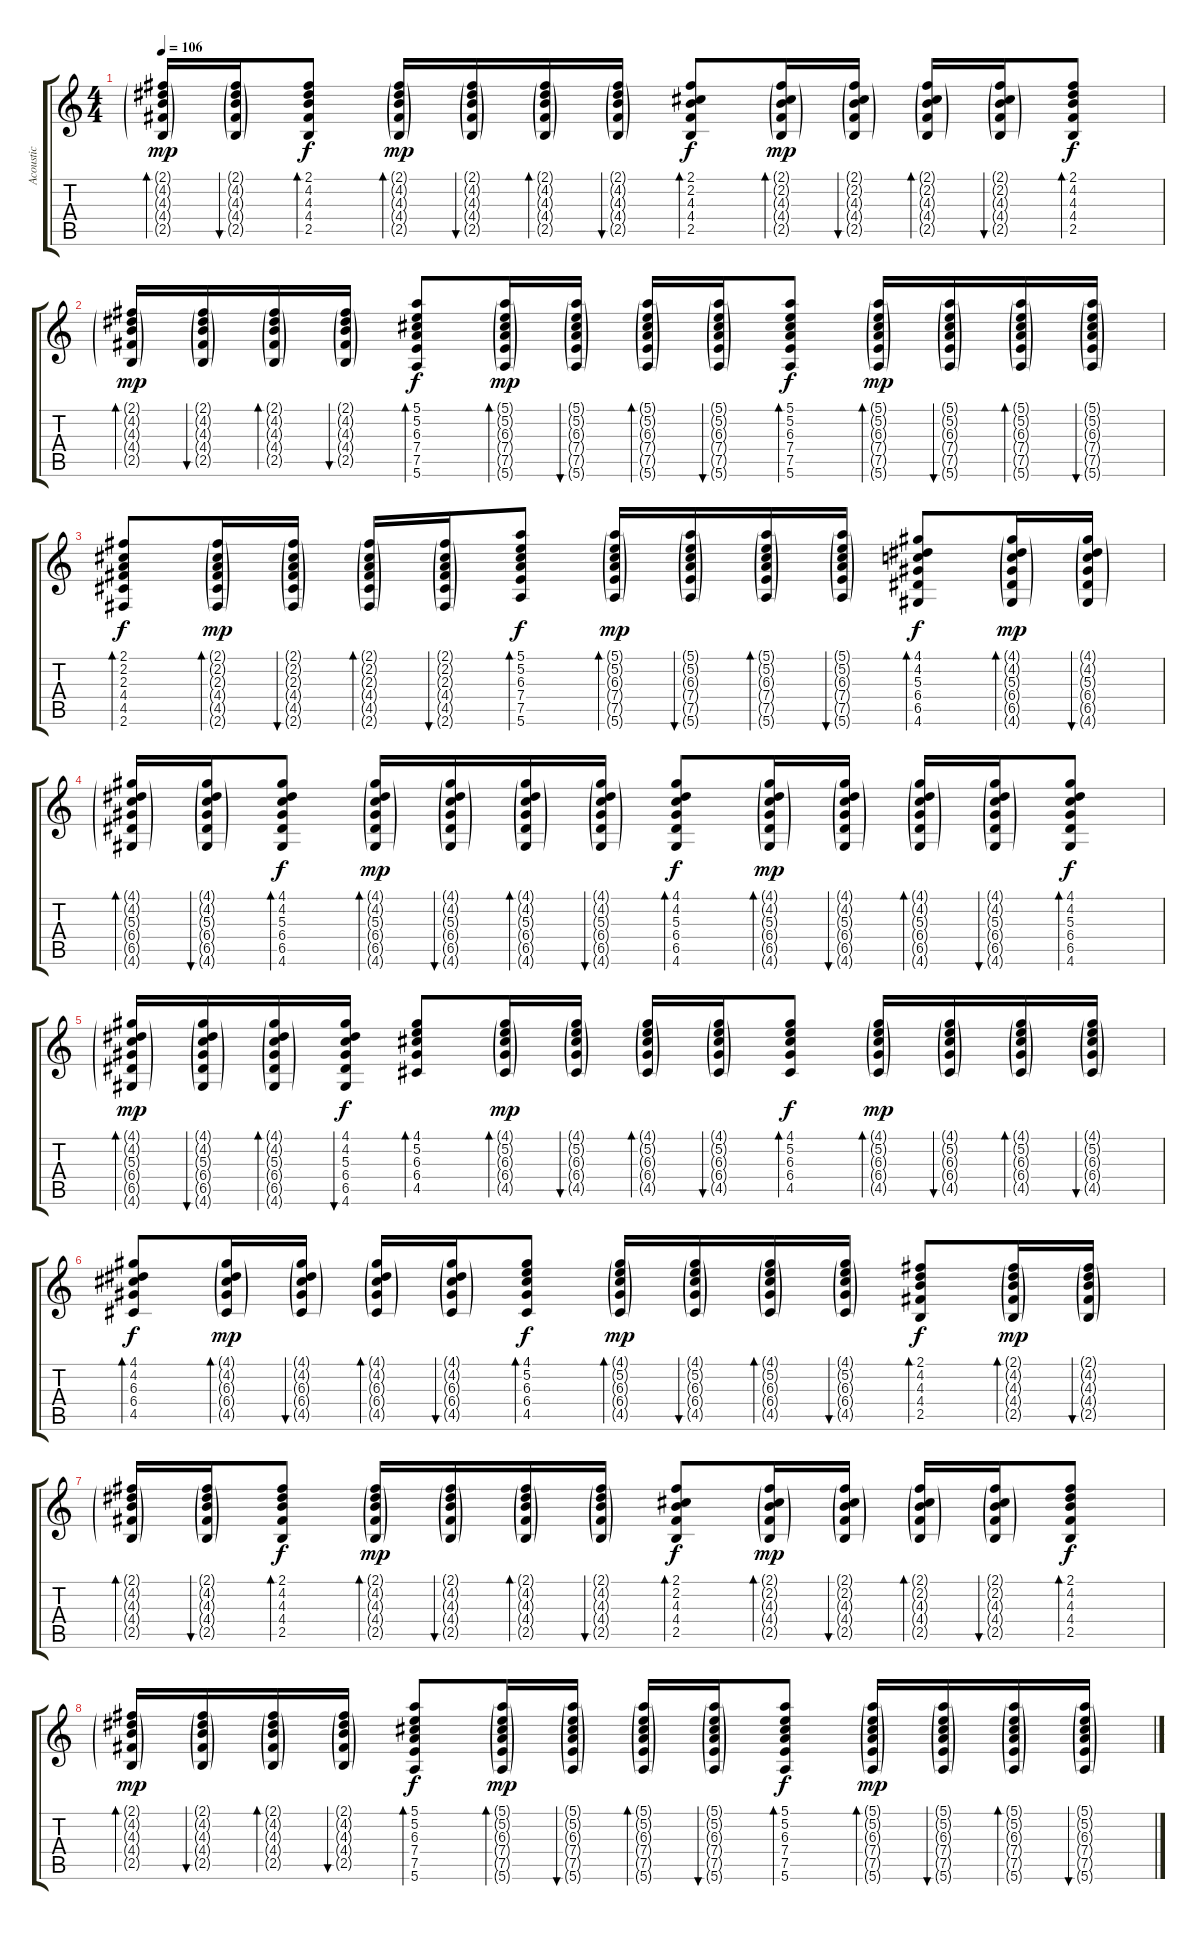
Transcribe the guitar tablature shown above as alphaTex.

\track ("Acoustic" "Acoustic") {instrument acousticguitarsteel}
\staff {score tabs}
\tuning (E4 B3 G3 D3 A2 E2) {hide}
\ts (4 4)
\tempo 106
\clef g2
\ks c
(2.1{g} 4.2{g} 4.3{g} 4.4{g} 2.5{g}).16{bd 60 dy mp} (2.1{g} 4.2{g} 4.3{g} 4.4{g} 2.5{g}).16{bu 60} (2.1 4.2 4.3 4.4 2.5).8{bd 60 dy f} (2.1{g} 4.2{g} 4.3{g} 4.4{g} 2.5{g}).16{bd 60 dy mp} (2.1{g} 4.2{g} 4.3{g} 4.4{g} 2.5{g}).16{bu 60} (2.1{g} 4.2{g} 4.3{g} 4.4{g} 2.5{g}).16{bd 60} (2.1{g} 4.2{g} 4.3{g} 4.4{g} 2.5{g}).16{bu 60} (2.1 2.2 4.3 4.4 2.5).8{bd 60 dy f} (2.1{g} 2.2{g} 4.3{g} 4.4{g} 2.5{g}).16{bd 60 dy mp} (2.1{g} 2.2{g} 4.3{g} 4.4{g} 2.5{g}).16{bu 60} (2.1{g} 2.2{g} 4.3{g} 4.4{g} 2.5{g}).16{bd 60} (2.1{g} 2.2{g} 4.3{g} 4.4{g} 2.5{g}).16{bu 60} (2.1 4.2 4.3 4.4 2.5).8{bd 60 dy f} |
(2.1{g} 4.2{g} 4.3{g} 4.4{g} 2.5{g}).16{bd 60 dy mp} (2.1{g} 4.2{g} 4.3{g} 4.4{g} 2.5{g}).16{bu 60} (2.1{g} 4.2{g} 4.3{g} 4.4{g} 2.5{g}).16{bd 60} (2.1{g} 4.2{g} 4.3{g} 4.4{g} 2.5{g}).16{bu 60} (5.1 5.2 6.3 7.4 7.5 5.6).8{bd 60 dy f} (5.1{g} 5.2{g} 6.3{g} 7.4{g} 7.5{g} 5.6{g}).16{bd 60 dy mp} (5.1{g} 5.2{g} 6.3{g} 7.4{g} 7.5{g} 5.6{g}).16{bu 60} (5.1{g} 5.2{g} 6.3{g} 7.4{g} 7.5{g} 5.6{g}).16{bd 60} (5.1{g} 5.2{g} 6.3{g} 7.4{g} 7.5{g} 5.6{g}).16{bu 60} (5.1 5.2 6.3 7.4 7.5 5.6).8{bd 60 dy f} (5.1{g} 5.2{g} 6.3{g} 7.4{g} 7.5{g} 5.6{g}).16{bd 60 dy mp} (5.1{g} 5.2{g} 6.3{g} 7.4{g} 7.5{g} 5.6{g}).16{bu 60} (5.1{g} 5.2{g} 6.3{g} 7.4{g} 7.5{g} 5.6{g}).16{bd 60} (5.1{g} 5.2{g} 6.3{g} 7.4{g} 7.5{g} 5.6{g}).16{bu 60} |
(2.1 2.2 2.3 4.4 4.5 2.6).8{bd 60 dy f} (2.1{g} 2.2{g} 2.3{g} 4.4{g} 4.5{g} 2.6{g}).16{bd 60 dy mp} (2.1{g} 2.2{g} 2.3{g} 4.4{g} 4.5{g} 2.6{g}).16{bu 60} (2.1{g} 2.2{g} 2.3{g} 4.4{g} 4.5{g} 2.6{g}).16{bd 60} (2.1{g} 2.2{g} 2.3{g} 4.4{g} 4.5{g} 2.6{g}).16{bu 60} (5.1 5.2 6.3 7.4 7.5 5.6).8{bd 60 dy f} (5.1{g} 5.2{g} 6.3{g} 7.4{g} 7.5{g} 5.6{g}).16{bd 60 dy mp} (5.1{g} 5.2{g} 6.3{g} 7.4{g} 7.5{g} 5.6{g}).16{bu 60} (5.1{g} 5.2{g} 6.3{g} 7.4{g} 7.5{g} 5.6{g}).16{bd 60} (5.1{g} 5.2{g} 6.3{g} 7.4{g} 7.5{g} 5.6{g}).16{bu 60} (4.1 4.2 5.3 6.4 6.5 4.6).8{bd 60 dy f} (4.1{g} 4.2{g} 5.3{g} 6.4{g} 6.5{g} 4.6{g}).16{bd 60 dy mp} (4.1{g} 4.2{g} 5.3{g} 6.4{g} 6.5{g} 4.6{g}).16{bu 60} |
(4.1{g} 4.2{g} 5.3{g} 6.4{g} 6.5{g} 4.6{g}).16{bd 60} (4.1{g} 4.2{g} 5.3{g} 6.4{g} 6.5{g} 4.6{g}).16{bu 60} (4.1 4.2 5.3 6.4 6.5 4.6).8{bd 60 dy f} (4.1{g} 4.2{g} 5.3{g} 6.4{g} 6.5{g} 4.6{g}).16{bd 60 dy mp} (4.1{g} 4.2{g} 5.3{g} 6.4{g} 6.5{g} 4.6{g}).16{bu 60} (4.1{g} 4.2{g} 5.3{g} 6.4{g} 6.5{g} 4.6{g}).16{bd 60} (4.1{g} 4.2{g} 5.3{g} 6.4{g} 6.5{g} 4.6{g}).16{bu 60} (4.1 4.2 5.3 6.4 6.5 4.6).8{bd 60 dy f} (4.1{g} 4.2{g} 5.3{g} 6.4{g} 6.5{g} 4.6{g}).16{bd 60 dy mp} (4.1{g} 4.2{g} 5.3{g} 6.4{g} 6.5{g} 4.6{g}).16{bu 60} (4.1{g} 4.2{g} 5.3{g} 6.4{g} 6.5{g} 4.6{g}).16{bd 60} (4.1{g} 4.2{g} 5.3{g} 6.4{g} 6.5{g} 4.6{g}).16{bu 60} (4.1 4.2 5.3 6.4 6.5 4.6).8{bd 60 dy f} |
(4.1{g} 4.2{g} 5.3{g} 6.4{g} 6.5{g} 4.6{g}).16{bd 60 dy mp} (4.1{g} 4.2{g} 5.3{g} 6.4{g} 6.5{g} 4.6{g}).16{bu 60} (4.1{g} 4.2{g} 5.3{g} 6.4{g} 6.5{g} 4.6{g}).16{bd 60} (4.1 4.2 5.3 6.4 6.5 4.6).16{bu 60 dy f} (4.1 5.2 6.3 6.4 4.5).8{bd 60} (4.1{g} 5.2{g} 6.3{g} 6.4{g} 4.5{g}).16{bd 60 dy mp} (4.1{g} 5.2{g} 6.3{g} 6.4{g} 4.5{g}).16{bu 60} (4.1{g} 5.2{g} 6.3{g} 6.4{g} 4.5{g}).16{bd 60} (4.1{g} 5.2{g} 6.3{g} 6.4{g} 4.5{g}).16{bu 60} (4.1 5.2 6.3 6.4 4.5).8{bd 60 dy f} (4.1{g} 5.2{g} 6.3{g} 6.4{g} 4.5{g}).16{bd 60 dy mp} (4.1{g} 5.2{g} 6.3{g} 6.4{g} 4.5{g}).16{bu 60} (4.1{g} 5.2{g} 6.3{g} 6.4{g} 4.5{g}).16{bd 60} (4.1{g} 5.2{g} 6.3{g} 6.4{g} 4.5{g}).16{bu 60} |
(4.1 4.2 6.3 6.4 4.5).8{bd 60 dy f} (4.1{g} 4.2{g} 6.3{g} 6.4{g} 4.5{g}).16{bd 60 dy mp} (4.1{g} 4.2{g} 6.3{g} 6.4{g} 4.5{g}).16{bu 60} (4.1{g} 4.2{g} 6.3{g} 6.4{g} 4.5{g}).16{bd 60} (4.1{g} 4.2{g} 6.3{g} 6.4{g} 4.5{g}).16{bu 60} (4.1 5.2 6.3 6.4 4.5).8{bd 60 dy f} (4.1{g} 5.2{g} 6.3{g} 6.4{g} 4.5{g}).16{bd 60 dy mp} (4.1{g} 5.2{g} 6.3{g} 6.4{g} 4.5{g}).16{bu 60} (4.1{g} 5.2{g} 6.3{g} 6.4{g} 4.5{g}).16{bd 60} (4.1{g} 5.2{g} 6.3{g} 6.4{g} 4.5{g}).16{bu 60} (2.1 4.2 4.3 4.4 2.5).8{bd 60 dy f} (2.1{g} 4.2{g} 4.3{g} 4.4{g} 2.5{g}).16{bd 60 dy mp} (2.1{g} 4.2{g} 4.3{g} 4.4{g} 2.5{g}).16{bu 60} |
(2.1{g} 4.2{g} 4.3{g} 4.4{g} 2.5{g}).16{bd 60} (2.1{g} 4.2{g} 4.3{g} 4.4{g} 2.5{g}).16{bu 60} (2.1 4.2 4.3 4.4 2.5).8{bd 60 dy f} (2.1{g} 4.2{g} 4.3{g} 4.4{g} 2.5{g}).16{bd 60 dy mp} (2.1{g} 4.2{g} 4.3{g} 4.4{g} 2.5{g}).16{bu 60} (2.1{g} 4.2{g} 4.3{g} 4.4{g} 2.5{g}).16{bd 60} (2.1{g} 4.2{g} 4.3{g} 4.4{g} 2.5{g}).16{bu 60} (2.1 2.2 4.3 4.4 2.5).8{bd 60 dy f} (2.1{g} 2.2{g} 4.3{g} 4.4{g} 2.5{g}).16{bd 60 dy mp} (2.1{g} 2.2{g} 4.3{g} 4.4{g} 2.5{g}).16{bu 60} (2.1{g} 2.2{g} 4.3{g} 4.4{g} 2.5{g}).16{bd 60} (2.1{g} 2.2{g} 4.3{g} 4.4{g} 2.5{g}).16{bu 60} (2.1 4.2 4.3 4.4 2.5).8{bd 60 dy f} |
(2.1{g} 4.2{g} 4.3{g} 4.4{g} 2.5{g}).16{bd 60 dy mp} (2.1{g} 4.2{g} 4.3{g} 4.4{g} 2.5{g}).16{bu 60} (2.1{g} 4.2{g} 4.3{g} 4.4{g} 2.5{g}).16{bd 60} (2.1{g} 4.2{g} 4.3{g} 4.4{g} 2.5{g}).16{bu 60} (5.1 5.2 6.3 7.4 7.5 5.6).8{bd 60 dy f} (5.1{g} 5.2{g} 6.3{g} 7.4{g} 7.5{g} 5.6{g}).16{bd 60 dy mp} (5.1{g} 5.2{g} 6.3{g} 7.4{g} 7.5{g} 5.6{g}).16{bu 60} (5.1{g} 5.2{g} 6.3{g} 7.4{g} 7.5{g} 5.6{g}).16{bd 60} (5.1{g} 5.2{g} 6.3{g} 7.4{g} 7.5{g} 5.6{g}).16{bu 60} (5.1 5.2 6.3 7.4 7.5 5.6).8{bd 60 dy f} (5.1{g} 5.2{g} 6.3{g} 7.4{g} 7.5{g} 5.6{g}).16{bd 60 dy mp} (5.1{g} 5.2{g} 6.3{g} 7.4{g} 7.5{g} 5.6{g}).16{bu 60} (5.1{g} 5.2{g} 6.3{g} 7.4{g} 7.5{g} 5.6{g}).16{bd 60} (5.1{g} 5.2{g} 6.3{g} 7.4{g} 7.5{g} 5.6{g}).16{bu 60}
